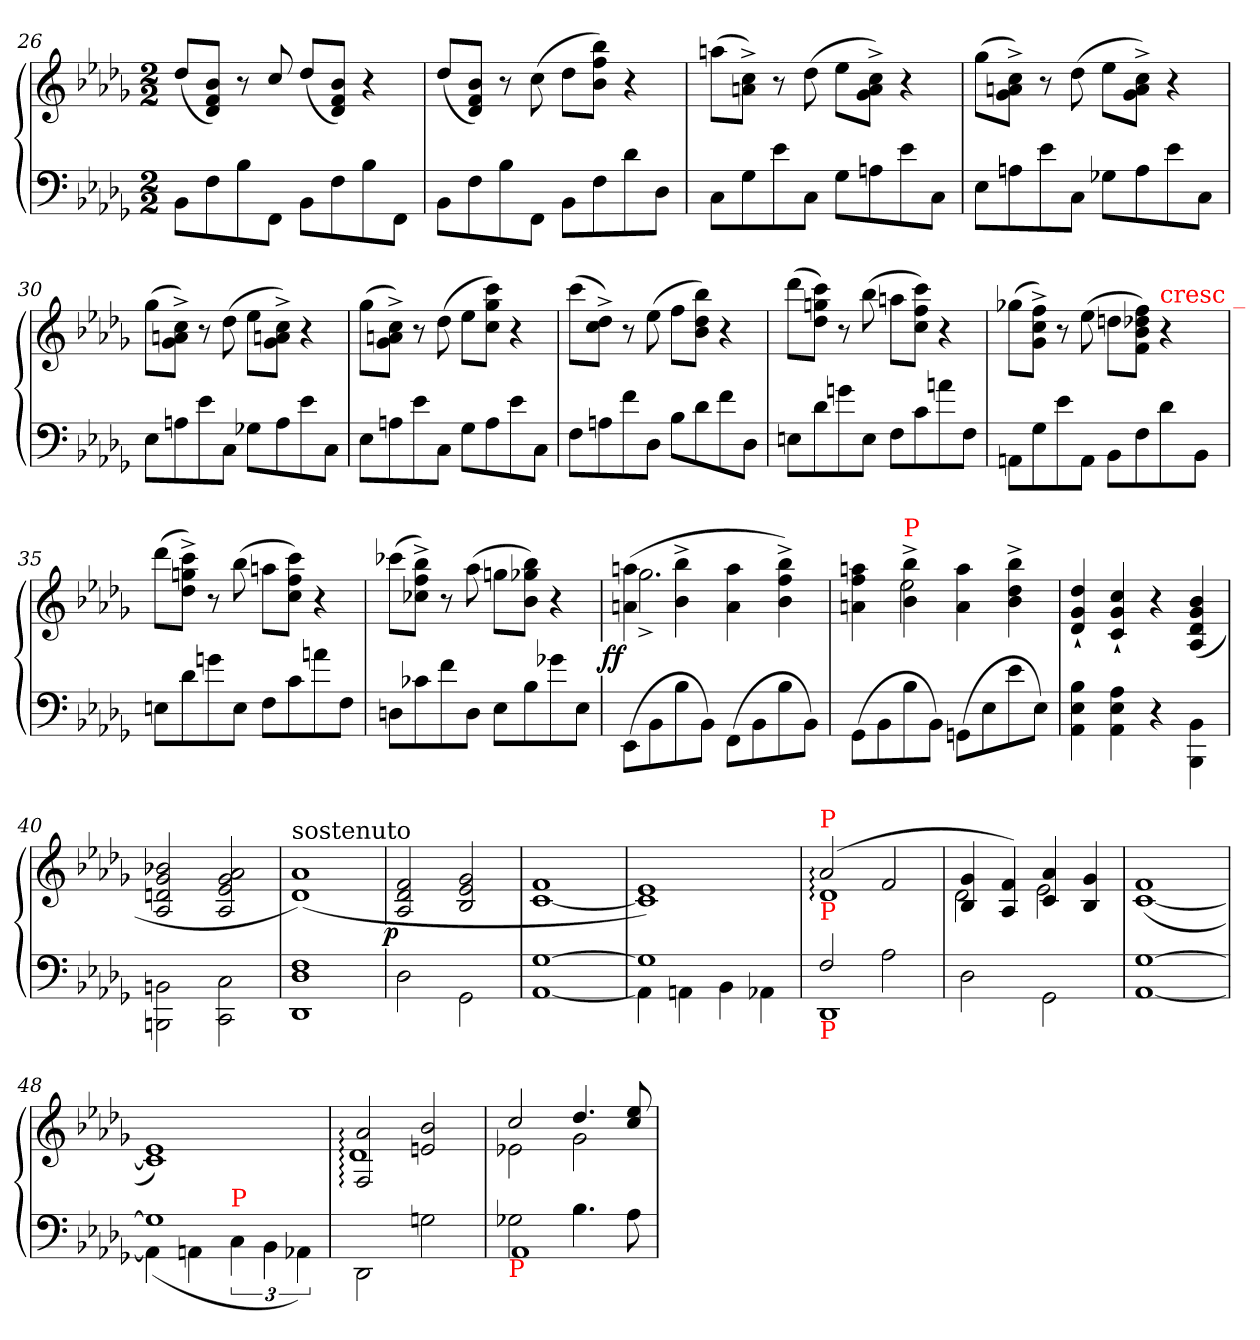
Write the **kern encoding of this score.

**kern	**kern	**dynam
*part1	*part1	*part1
*staff2	*staff1	*staff1/2
*clefF4	*clefG2	*
*k[b-e-a-d-g-]	*k[b-e-a-d-g-]	*
*b-:	*b-:	*
*M2/2	*M2/2	*
=26	=26	=26
8BB-\L	(<8dd-/L	.
8F	8b- 8f 8d-J)	.
8B-	8r	.
8FFJ	8cc/	.
8BB-\L	(<8dd-/L	.
8F	8b- 8f 8d-J)	.
8B-	4r	.
8FFJ	.	.
=27	=27	=27
8BB-\L	(<8dd-/L	.
8F	8b- 8f 8d-J)	.
8B-	8r	.
8FFJ	(>8cc\	.
8BB-\L	8dd-\L	.
8F	8bb- 8ff 8b-J)	.
8d-	4r	.
8D-J	.	.
=28	=28	=28
8C\L	(>8aan\L	.
8G-	8cc^> 8an^>J)	.
8e-	8r	.
8CJ	(>8dd-\	.
8G-\L	8ee-\L	.
8An	8cc^> 8a^> 8g-^>J)	.
8e-	4r	.
8CJ	.	.
=29	=29	=29
8E-\L	(>8gg-\L	.
8An	8cc^> 8an^> 8g-^>J)	.
8e-	8r	.
8CJ	(>8dd-\	.
8G-X\L	8ee-\L	.
8A	8cc^> 8a^> 8g-^>J)	.
8e-	4r	.
8CJ	.	.
=30	=30	=30
8E-\L	(>8gg-\L	.
8An	8cc^> 8an^> 8g-^>J)	.
8e-	8r	.
8CJ	(>8dd-\	.
8G-X\L	8ee-\L	.
8A	8cc^> 8an^> 8g-^>J)	.
8e-	4r	.
8CJ	.	.
=31	=31	=31
8E-\L	(>8gg-\L	.
8An	8cc^> 8an^> 8g-^>J)	.
8e-	8r	.
8CJ	(>8dd-\	.
8G-\L	8ee-\L	.
8A	8ccc 8gg- 8ccJ)	.
8e-	4r	.
8CJ	.	.
=32	=32	=32
8F\L	(>8ccc\L	.
8An	8dd-^> 8cc^>J)	.
8f	8r	.
8D-J	(>8ee-\	.
8B-\L	8ff\L	.
8d-	8bb- 8dd- 8b-J)	.
8f	4r	.
8D-J	.	.
=33	=33	=33
8En\L	(>8ddd-\L	.
8d-	8ccc 8ggn 8dd-J)	.
8gn	8r	.
8EJ	(>8bb-\	.
8F\L	8aan\L	.
8c	8ccc 8ff 8ccJ)	.
8an	4r	.
8FJ	.	.
=34	=34	=34
8AAn\L	(>8gg-X\L	.
8G-	8ff^< 8cc^< 8g-^<J)	.
8e-	8r	.
8AAJ	(>8ee-\	.
8BB-\L	8ddn\L	.
8F	8ff 8dd-X 8b- 8fJ)	.
!	!LO:TX:a:color=red:t=cresc _	!
8d-	4r	.
8BB-J	.	.
=35	=35	=35
8En\L	(>8ddd-\L	.
8d-	8ccc^< 8ggn^< 8dd-^<J)	.
8gn	8r	.
8EJ	(>8bb-\	.
8F\L	8aan\L	.
8c	8ccc 8ff 8ccJ)	.
8an	4r	.
8FJ	.	.
=36	=36	=36
8Dn\L	(>8ccc-X\L	.
8c-X	8bb-^> 8ff^> 8cc-X^>J)	.
8f	8r	.
8DJ	(>8aa-\	.
8E-\L	8ggn\L	.
8B-	8bb- 8gg-X 8b-J)	.
8g-X	4r	.
8E-J	.	.
=37	=37	=37
*	*^	*
!	!	!	!LO:DY:rj
(>8EE-\L	(>4aan\ 4a\	2.gg-^<\	ff
8BB-	.	.	.
8B-	4bb-^>\ 4b-^>\	.	.
8BB-J)	.	.	.
(>8FF\L	4aa\ 4a\	.	.
8BB-	.	.	.
8B-	4bb-^>\ 4ff^>\ 4b-^>\)	4ryy	.
8BB-J)	.	.	.
=38	=38	=38	=38
(>8GG-\L	4aan\ 4ff\ 4an\	4ryy	.
8BB-	.	.	.
!	!LO:TX:a:color=red:t=P	!	!
8B-	4bb-^>\ 4b-^>\	2ee-\	.
8BB-J)	.	.	.
(>8GGn\L	4aa\ 4a\	.	.
8E-	.	.	.
8e-	4bb-^>\ 4dd-^>\ 4b-^>\	4ryy	.
8E-J)	.	.	.
*	*v	*v	*
=39	=39	=39
4B-\ 4E-\ 4AA-\	4dd-`</ 4g-`</ 4d-`</	.
4A-\ 4E-\ 4AA-\	4cc`</ 4g-`</ 4c`</	.
4r	4r	.
4BB-\ 4BBB-\	(>4b-/ 4g-/ 4d-/ 4A-/	.
=40	=40	=40
2BBn\ 2BBBn\	2b-X/ 2g-/ 2dn/ 2A-/	.
2C\ 2CC\	2a-/ 2g-/ 2e-/ 2A-/	.
=41	=41	=41
!	!LO:TX:a:t=sostenuto	!
1F 1D- 1DD-	(>1a- 1d-)	.
=42	=42	=42
!	!	!LO:DY:rj
2D-\	2f/ 2d-/ 2A-/	p
2GG-\	2g-/ 2e-/ 2B-/	.
=43	=43	=43
[1G- [1AA-	1f [1c	.
=44	=44	=44
*^	*	*
1G-]	4AA-\]	1e- 1c])	.
.	4AAn\	.	.
.	4BB-\	.	.
.	4AA-X\	.	.
=45	=45	=45	=45
*	*	*^	*
!	!	!LO:TX:a:color=red:t=P	!	!
!	!	!LO:TX:b:color=red:t=P	!	!
!LO:TX:b:color=red:t=P	!	!	!	!
2F:/	1DD-	(>2a-:/	1d-:	.
2A-\	.	2f/	.	.
*v	*v	*	*	*
=46	=46	=46	=46
2D-\	4g-/ 4B-/	2d-	.
.	4f/ 4A-/)	.	.
2GG-\	4a-/ 4c/	2e-	.
.	4g- 4B-	.	.
*	*v	*v	*
=47	=47	=47
[1G- [1AA-	(>1f [1c	.
=48	=48	=48
*^	*	*
1G-]	(>4AA-]	1e- 1c])	.
.	4AAn	.	.
!	!LO:TX:a:color=red:t=P	!	!
.	6C\	.	.
.	6BB-\	.	.
.	6AA-X\)	.	.
*v	*v	*	*
=49	=49	=49
*	*^	*
2DD-\	2a-:/ 2F:/	1d-	.
2Gn\	2b-/ 2en/	.	.
=50	=50	=50	=50
*^	*	*	*
!LO:TX:b:color=red:t=P	!	!	!	!
2G-X\	1AA-	2cc/	2e-X\	.
4.B-\	.	4.dd-/	2g-\	.
8A-\	.	8ee-/ 8cc/	.	.
*v	*v	*	*	*
*	*v	*v	*
=	=	=
*-	*-	*-
